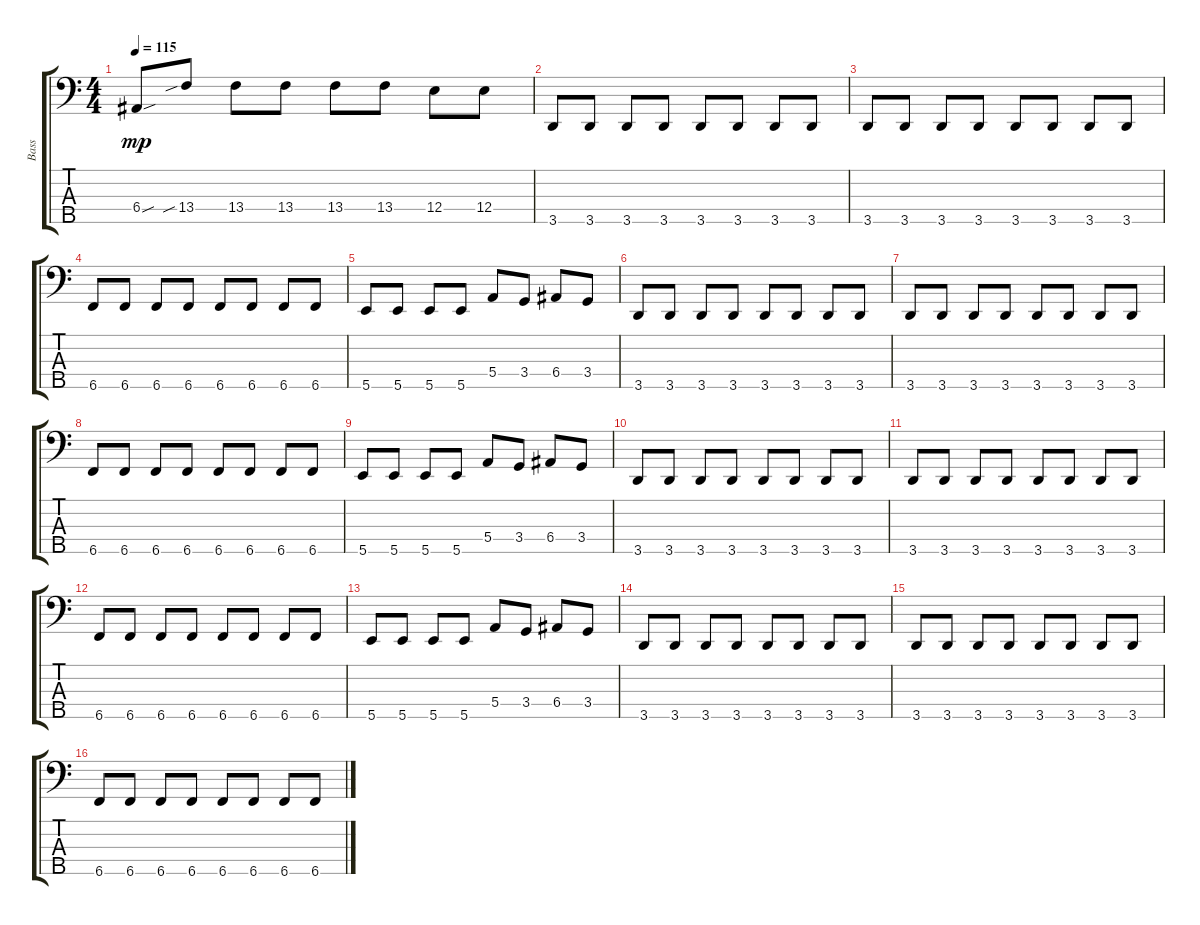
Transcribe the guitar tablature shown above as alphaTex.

\track ("Bass" "Bass") {instrument electricbassfinger}
\staff {score tabs}
\tuning (G2 D2 A1 E1 B0) {hide}
\ts (4 4)
\tempo 115
\clef f4
\ks c
6.4{sou}.8{dy mp} 13.4{sib}.8 13.4.8 13.4.8 13.4.8 13.4.8 12.4.8 12.4.8 |
3.5.8 3.5.8 3.5.8 3.5.8 3.5.8 3.5.8 3.5.8 3.5.8 |
3.5.8 3.5.8 3.5.8 3.5.8 3.5.8 3.5.8 3.5.8 3.5.8 |
6.5.8 6.5.8 6.5.8 6.5.8 6.5.8 6.5.8 6.5.8 6.5.8 |
5.5.8 5.5.8 5.5.8 5.5.8 5.4.8 3.4.8 6.4.8 3.4.8 |
3.5.8 3.5.8 3.5.8 3.5.8 3.5.8 3.5.8 3.5.8 3.5.8 |
3.5.8 3.5.8 3.5.8 3.5.8 3.5.8 3.5.8 3.5.8 3.5.8 |
6.5.8 6.5.8 6.5.8 6.5.8 6.5.8 6.5.8 6.5.8 6.5.8 |
5.5.8 5.5.8 5.5.8 5.5.8 5.4.8 3.4.8 6.4.8 3.4.8 |
3.5.8 3.5.8 3.5.8 3.5.8 3.5.8 3.5.8 3.5.8 3.5.8 |
3.5.8 3.5.8 3.5.8 3.5.8 3.5.8 3.5.8 3.5.8 3.5.8 |
6.5.8 6.5.8 6.5.8 6.5.8 6.5.8 6.5.8 6.5.8 6.5.8 |
5.5.8 5.5.8 5.5.8 5.5.8 5.4.8 3.4.8 6.4.8 3.4.8 |
3.5.8 3.5.8 3.5.8 3.5.8 3.5.8 3.5.8 3.5.8 3.5.8 |
3.5.8 3.5.8 3.5.8 3.5.8 3.5.8 3.5.8 3.5.8 3.5.8 |
6.5.8 6.5.8 6.5.8 6.5.8 6.5.8 6.5.8 6.5.8 6.5.8
